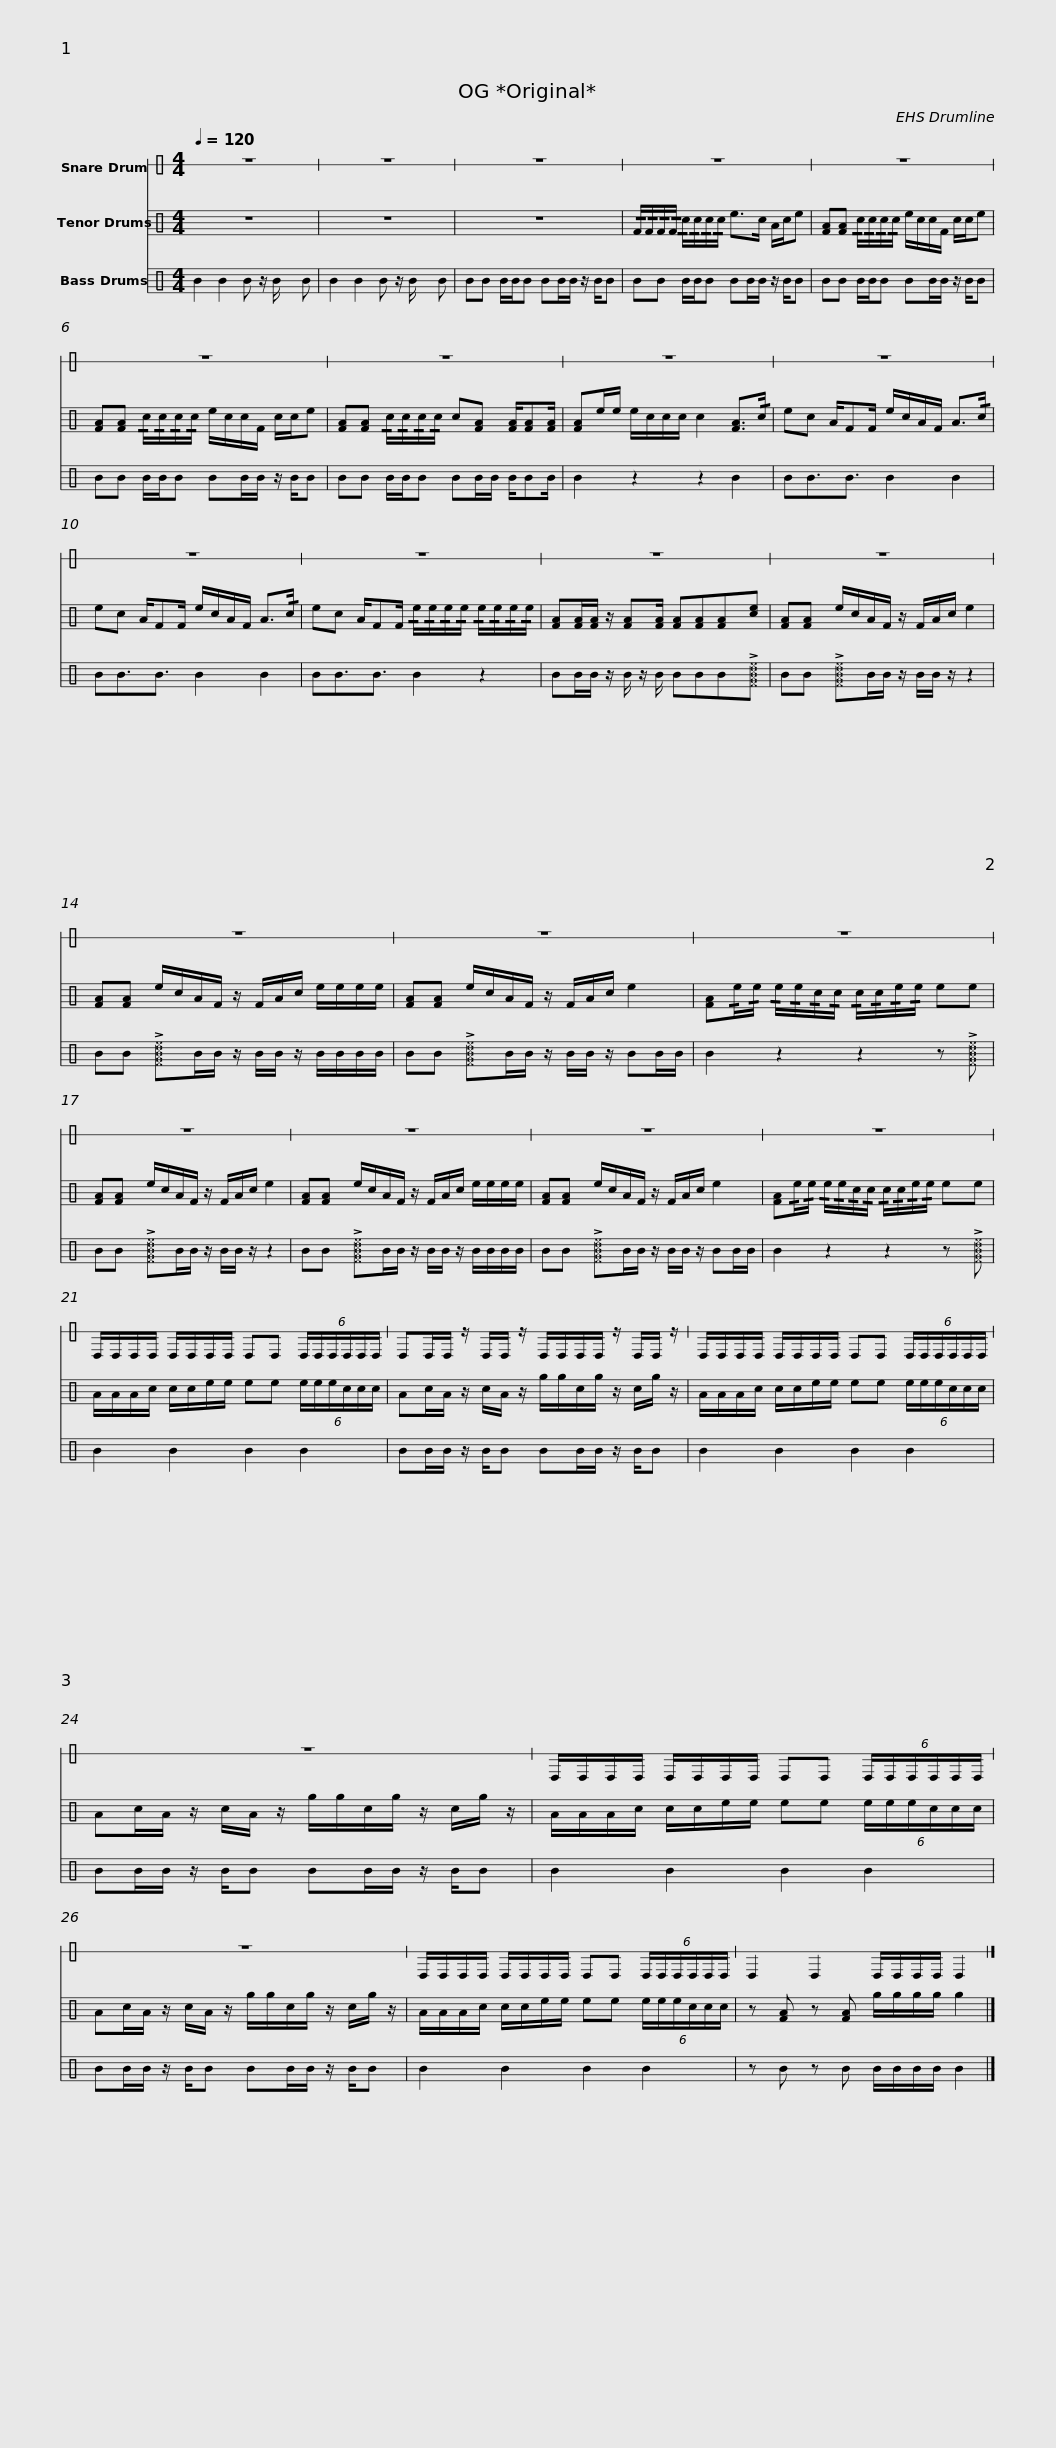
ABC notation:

X:1
%%score 1 2 3
L:1/8
Q:1/4=120
M:4/4
I:linebreak $
K:C
V:1 perc stafflines=1
K:none
V:2 perc
K:none
V:3 perc
K:none
V:1
 z8 | z8 | z8 |$ z8 | z8 | %5
 z8 |$ z8 | z8 | z8 | z8 |$ %10
 z8 | z8 | z8 |$ z8 | z8 | %15
 z8 |$ z8 | z8 | z8 |$ z8 | %20
 A,/A,/A,/A,/ A,/A,/A,/A,/ A,A, (6:4:6A,/A,/A,/A,/A,/A,/ |$ A,A,/A,/ z/ A,/A,/ z/ A,/A,/A,/A,/ z/ A,/A,/ z/ | A,/A,/A,/A,/ A,/A,/A,/A,/ A,A, (6:4:6A,/A,/A,/A,/A,/A,/ |$ z8 | A,/A,/A,/A,/ A,/A,/A,/A,/ A,A, (6:4:6A,/A,/A,/A,/A,/A,/ |$ %25
 z8 | A,/A,/A,/A,/ A,/A,/A,/A,/ A,A, (6:4:6A,/A,/A,/A,/A,/A,/ |$ A,2 A,2 A,/A,/A,/A,/ A,2 |] %28
V:2
 z8 | z8 | z8 |$ !/!F/!/!F/!/!F/!/!F/ !/!c/!/!c/!/!c/!/!c/ e>c A/c/e | [FA][FA] !/!c/!/!c/!/!c/!/!c/ e/c/c/F/ c/c/e | %5
 [FA][FA] !/!c/!/!c/!/!c/!/!c/ e/c/c/F/ c/c/e |$ [FA][FA] !/!c/!/!c/!/!c/!/!c/ c[FA] [FA]/[FA][FA]/ | [FA]e/e/ e/c/c/c/ c2 [FA]>!/!c | ec A/FF/ e/c/A/F/ A>!/!c | ec A/FF/ e/c/A/F/ A>!/!c |$ %10
 ec A/FF/ !/!e/!/!e/!/!e/!/!e/ !/!e/!/!e/!/!e/!/!e/ | [FA][FA]/[FA]/ z/ [FA][FA]/ [FA][FA][FA][ce] | [FA][FA] e/c/A/F/ z/ F/A/c/ e2 |$ [FA][FA] e/c/A/F/ z/ F/A/c/ e/e/e/e/ | [FA][FA] e/c/A/F/ z/ F/A/c/ e2 | %15
 [FA]!/!e/!/!e/ !/!e/!/!e/!/!c/!/!c/ !/!c/!/!c/!/!e/!/!e/ ee |$ [FA][FA] e/c/A/F/ z/ F/A/c/ e2 | [FA][FA] e/c/A/F/ z/ F/A/c/ e/e/e/e/ | [FA][FA] e/c/A/F/ z/ F/A/c/ e2 |$ [FA]!/!e/!/!e/ !/!e/!/!e/!/!c/!/!c/ !/!c/!/!c/!/!e/!/!e/ ee | %20
 A/A/A/c/ c/c/e/e/ ee (6:4:6e/e/e/c/c/c/ |$ Ac/A/ z/ c/A/ z/ g/g/c/g/ z/ c/g/ z/ | A/A/A/c/ c/c/e/e/ ee (6:4:6e/e/e/c/c/c/ |$ Ac/A/ z/ c/A/ z/ g/g/c/g/ z/ c/g/ z/ | A/A/A/c/ c/c/e/e/ ee (6:4:6e/e/e/c/c/c/ |$ %25
 Ac/A/ z/ c/A/ z/ g/g/c/g/ z/ c/g/ z/ | A/A/A/c/ c/c/e/e/ ee (6:4:6e/e/e/c/c/c/ |$ z [FA] z [FA] g/g/g/g/ g2 |] %28
V:3
 B2 B2 B z/ B/ x B | B2 B2 B z/ B/ x B | BB B/B/B BB/B/ z/ B/B |$ BB B/B/B BB/B/ z/ B/B | BB B/B/B BB/B/ z/ B/B | %5
 BB B/B/B BB/B/ z/ B/B |$ BB B/B/B BB/B/ B/BB/ | B2 z2 z2 B2 | BB3/2B3/2 B2 B2 | BB3/2B3/2 B2 B2 |$ %10
 BB3/2B3/2 B2 z2 | BB/B/ z/ B/ z/ B/ BBB!>![^F^A^c^e] | BB !>![^F^A^c^e]B/B/ z/ B/B/ z/ z2 |$ BB !>![^F^A^c^e]B/B/ z/ B/B/ z/ B/B/B/B/ | BB !>![^F^A^c^e]B/B/ z/ B/B/ z/ BB/B/ | %15
 B2 z2 z2 z !>![^F^A^c^e] |$ BB !>![^F^A^c^e]B/B/ z/ B/B/ z/ z2 | BB !>![^F^A^c^e]B/B/ z/ B/B/ z/ B/B/B/B/ | BB !>![^F^A^c^e]B/B/ z/ B/B/ z/ BB/B/ |$ B2 z2 z2 z !>![^F^A^c^e] | %20
 B2 B2 B2 B2 |$ BB/B/ z/ B/B BB/B/ z/ B/B | B2 B2 B2 B2 |$ BB/B/ z/ B/B BB/B/ z/ B/B | B2 B2 B2 B2 |$ %25
 BB/B/ z/ B/B BB/B/ z/ B/B | B2 B2 B2 B2 |$ z B z B B/B/B/B/ B2 |] %28
